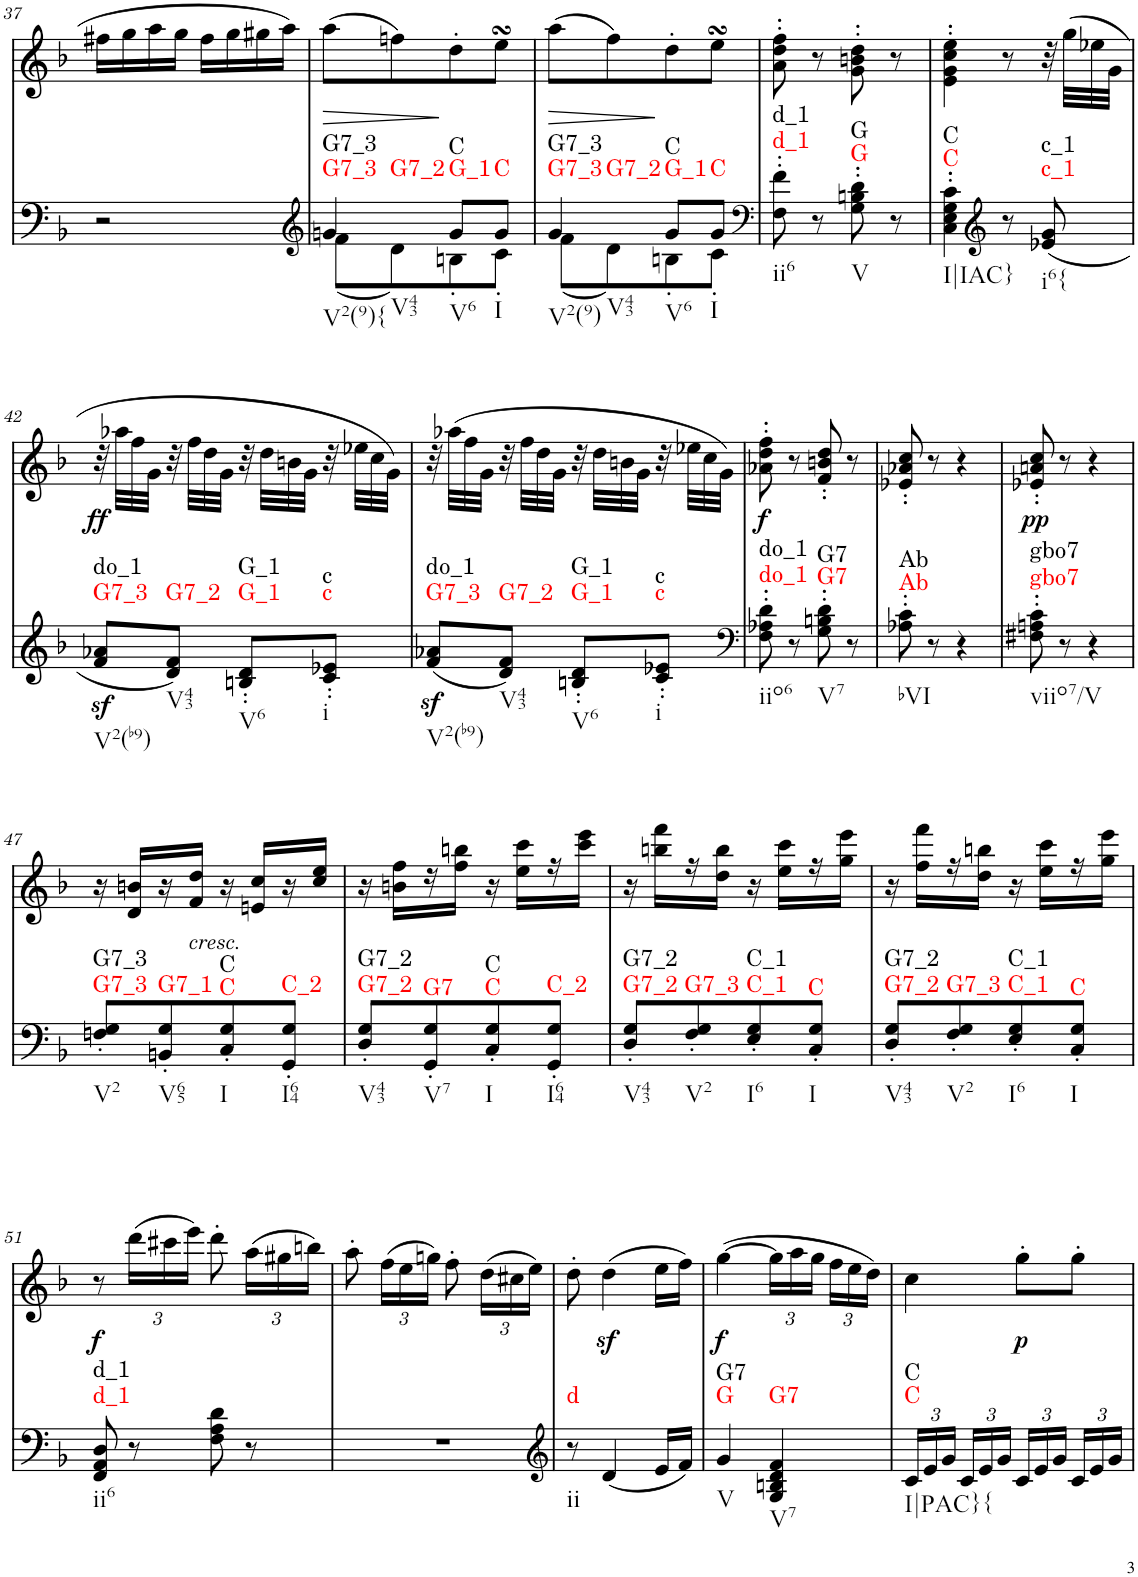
**kern	**dynam	**harte	**kern	**dynam
*part2	*part2	*part2	*part1	*part1
*staff2	*staff2	*	*staff1	*staff1
*I"piano	*	*	*I"piano	*
*I'Pno	*	*	*I'Pno	*
!!LO:PB:g=z
*clefF4	*	*	*clefG2	*
*k[b-]	*	*	*k[b-]	*
*F:	*	*	*F:	*
*M2/4	*	*	*M2/4	*
=37	=37	=37	=37	=37
2r	.	.	16ff#X\LL	.
.	.	.	16gg\	.
.	.	.	16aa\	.
.	.	.	16gg\JJ	.
.	.	.	16ff#\LL	.
.	.	.	16gg\	.
.	.	.	16gg#X\	.
.	.	.	16aa\JJ	.
=38	=38	=38	=38	=38
*clefG2	*	*	*	*
*^	*	*	*	*
!	!	!	!LO:H:n=1:kt=G7_3	!	!LO:HP:b
!	!	!	!LO:H:n=2:kt=G7_3	!	!
!	!	!	!LO:H:n=3:kt=G7_2	!	!
4gn/	(8f\L	.	N N N	(8aa\L	>
.	8d\)	.	.	8ffn\)	.
!	!	!	!LO:H:n=1:kt=G_1	!	!
!	!	!	!LO:H:n=2:kt=C	!	!
8g/L	8Bn'\	.	N N	8dd'\	]
!	!	!	!LO:H:kt=C	!	!
8g/J	8c'\J	.	N	8eesSsS\J	.
=39	=39	=39	=39	=39	=39
!	!	!	!LO:H:n=1:kt=G7_3	!	!LO:HP:b
!	!	!	!LO:H:n=2:kt=G7_3	!	!
!	!	!	!LO:H:n=3:kt=G7_2	!	!
4g/	(8f\L	.	N N N	(8aa\L	>
.	8d\)	.	.	8ff\)	.
!	!	!	!LO:H:n=1:kt=G_1	!	!
!	!	!	!LO:H:n=2:kt=C	!	!
8g/L	8Bn'\	.	N N	8dd'\	]
!	!	!	!LO:H:kt=C	!	!
8g/J	8c'\J	.	N	8eesSsS\J	.
*v	*v	*	*	*	*
=40	=40	=40	=40	=40
*clefF4	*	*	*	*
*^	*	*	*	*
!	!	!	!LO:H:n=1:kt=d_1	!	!
!	!	!	!LO:H:n=2:kt=d_1	!	!
*v	*v	*	*	*	*
8F\' 8f\'	.	N N	8a\' 8dd\' 8ff\'	.
8r	.	.	8r	.
!	!	!LO:H:n=1:kt=G	!	!
!	!	!LO:H:n=2:kt=G	!	!
8G\' 8Bn\' 8d\'	.	N N	8g\' 8bn\' 8dd\'	.
8r	.	.	8r	.
=41	=41	=41	=41	=41
!	!	!LO:H:n=1:kt=C	!	!
!	!	!LO:H:n=2:kt=C	!	!
4C\' 4E\' 4G\' 4c\'	.	N N	4e\' 4g\' 4cc\' 4ee\'	.
*clefG2	*	*	*	*
8r	.	.	8r	.
!	!	!LO:H:n=1:kt=c_1	!	!
!	!	!LO:H:n=2:kt=c_1	!	!
(8e-X/ 8g/	.	N N	32r	.
.	.	.	(32gg\LLL	.
.	.	.	32ee-X\	.
.	.	.	32g\JJJ	.
!!LO:LB:g=z
=42	=42	=42	=42	=42
!	!LO:DY:b	!LO:H:n=1:kt=G7_3	!	!LO:DY:b
!	!	!LO:H:n=2:kt=do_1	!	!
8f/ 8a-X/L	sf	N N	32r	ff
.	.	.	32aa-X\LLL	.
.	.	.	32ff\	.
.	.	.	32g\JJJ	.
!	!	!LO:H:kt=G7_2	!	!
8d/ 8f/J)	.	N	32r	.
.	.	.	32ff\LLL	.
.	.	.	32dd\	.
.	.	.	32g\JJJ	.
!	!	!LO:H:n=1:kt=G_1	!	!
!	!	!LO:H:n=2:kt=G_1	!	!
8Bn/' 8d/'L	.	N N	32r	.
.	.	.	32dd\LLL	.
.	.	.	32bn\	.
.	.	.	32g\JJJ	.
!	!	!LO:H:n=1:kt=c	!	!
!	!	!LO:H:n=2:kt=c	!	!
8c/' 8e-X/'J	.	N N	32r	.
.	.	.	32ee-X\LLL	.
.	.	.	32cc\	.
.	.	.	32g\JJJ)	.
=43	=43	=43	=43	=43
!	!LO:DY:b	!LO:H:n=1:kt=G7_3	!	!
!	!	!LO:H:n=2:kt=do_1	!	!
(8f/ 8a-X/L	sf	N N	32r	.
.	.	.	(32aa-X\LLL	.
.	.	.	32ff\	.
.	.	.	32g\JJJ	.
!	!	!LO:H:kt=G7_2	!	!
8d/ 8f/J)	.	N	32r	.
.	.	.	32ff\LLL	.
.	.	.	32dd\	.
.	.	.	32g\JJJ	.
!	!	!LO:H:n=1:kt=G_1	!	!
!	!	!LO:H:n=2:kt=G_1	!	!
8Bn/' 8d/'L	.	N N	32r	.
.	.	.	32dd\LLL	.
.	.	.	32bn\	.
.	.	.	32g\JJJ	.
!	!	!LO:H:n=1:kt=c	!	!
!	!	!LO:H:n=2:kt=c	!	!
8c/' 8e-X/'J	.	N N	32r	.
.	.	.	32ee-X\LLL	.
.	.	.	32cc\	.
.	.	.	32g\JJJ)	.
=44	=44	=44	=44	=44
*clefF4	*	*	*	*
!	!	!LO:H:n=1:kt=do_1	!	!LO:DY:b
!	!	!LO:H:n=2:kt=do_1	!	!
8F\' 8A-X\' 8d\'	.	N N	8a-X\' 8dd\' 8ff\'	f
8r	.	.	8r	.
!	!	!LO:H:n=1:kt=G7	!	!
!	!	!LO:H:n=2:kt=G7	!	!
8G\' 8Bn\' 8d\'	.	N N	8f/' 8bn/' 8dd/'	.
8r	.	.	8r	.
=45	=45	=45	=45	=45
!	!	!LO:H:n=1:kt=Ab	!	!
!	!	!LO:H:n=2:kt=Ab	!	!
8A-X\' 8c\'	.	N N	8e-X/' 8a-X/' 8cc/'	.
8r	.	.	8r	.
4r	.	.	4r	.
=46	=46	=46	=46	=46
!	!	!LO:H:n=1:kt=gbo7	!	!LO:DY:b
!	!	!LO:H:n=2:kt=gbo7	!	!
8F#X\' 8An\' 8c\'	.	N N	8e-X/' 8an/' 8cc/'	pp
8r	.	.	8r	.
4r	.	.	4r	.
!!LO:LB:g=z
=47	=47	=47	=47	=47
!	!	!LO:H:n=1:kt=G7_3	!	!
!	!	!LO:H:n=2:kt=G7_3	!	!
8Fn/'< 8G/'<L	.	N N	16r	.
.	.	.	16d/ 16bn/LL	.
!	!	!LO:H:kt=G7_1	!	!
8BBn/'< 8G/'<	.	N	16r	.
!	!	!	!LO:TX:b:i:t=cresc.	!
.	.	.	16f/ 16dd/JJ	.
!	!	!LO:H:n=1:kt=C	!	!
!	!	!LO:H:n=2:kt=C	!	!
8C/'< 8G/'<	.	N N	16r	.
.	.	.	16en/ 16cc/LL	.
!	!	!LO:H:kt=C_2	!	!
8GG/'< 8G/'<J	.	N	16r	.
.	.	.	16cc/ 16ee/JJ	.
=48	=48	=48	=48	=48
!	!	!LO:H:n=1:kt=G7_2	!	!
!	!	!LO:H:n=2:kt=G7_2	!	!
8D/'< 8G/'<L	.	N N	16r	.
.	.	.	16bn\ 16ff\LL	.
!	!	!LO:H:kt=G7	!	!
8GG/'< 8G/'<	.	N	16r	.
.	.	.	16ff\ 16bbn\JJ	.
!	!	!LO:H:n=1:kt=C	!	!
!	!	!LO:H:n=2:kt=C	!	!
8C/'< 8G/'<	.	N N	16r	.
.	.	.	16ee\ 16ccc\LL	.
!	!	!LO:H:kt=C_2	!	!
8GG/'< 8G/'<J	.	N	16r	.
.	.	.	16ccc\ 16eee\JJ	.
=49	=49	=49	=49	=49
!	!	!LO:H:n=1:kt=G7_2	!	!
!	!	!LO:H:n=2:kt=G7_2	!	!
8D/'< 8G/'<L	.	N N	16r	.
.	.	.	16bbn\ 16fff\LL	.
!	!	!LO:H:kt=G7_3	!	!
8F/'< 8G/'<	.	N	16r	.
.	.	.	16dd\ 16bb\JJ	.
!	!	!LO:H:n=1:kt=C_1	!	!
!	!	!LO:H:n=2:kt=C_1	!	!
8E/'< 8G/'<	.	N N	16r	.
.	.	.	16ee\ 16ccc\LL	.
!	!	!LO:H:kt=C	!	!
8C/'< 8G/'<J	.	N	16r	.
.	.	.	16gg\ 16eee\JJ	.
=50	=50	=50	=50	=50
!	!	!LO:H:n=1:kt=G7_2	!	!
!	!	!LO:H:n=2:kt=G7_2	!	!
8D/' 8G/'L	.	N N	16r	.
.	.	.	16ff\ 16fff\LL	.
!	!	!LO:H:kt=G7_3	!	!
8F/' 8G/'	.	N	16r	.
.	.	.	16dd\ 16bbn\JJ	.
!	!	!LO:H:n=1:kt=C_1	!	!
!	!	!LO:H:n=2:kt=C_1	!	!
8E/' 8G/'	.	N N	16r	.
.	.	.	16ee\ 16ccc\LL	.
!	!	!LO:H:kt=C	!	!
8C/' 8G/'J	.	N	16r	.
.	.	.	16gg\ 16eee\JJ	.
!!LO:LB:g=z
=51	=51	=51	=51	=51
!	!	!LO:H:n=1:kt=d_1	!	!LO:DY:b
!	!	!LO:H:n=2:kt=d_1	!	!
8FF/ 8AA/ 8D/	.	N N	8r	f
*	*	*	*Xbrackettup	*
8r	.	.	(24ddd\LL	.
.	.	.	24ccc#X\	.
.	.	.	24eee\JJ)	.
8F\ 8A\ 8d\	.	.	8ddd'\	.
8r	.	.	(24aa\LL	.
.	.	.	24gg#X\	.
.	.	.	24bbn\JJ)	.
=52	=52	=52	=52	=52
2r	.	.	8aa'\	.
.	.	.	(24ff\LL	.
.	.	.	24ee\	.
.	.	.	24ggn\JJ)	.
.	.	.	8ff'\	.
.	.	.	(24dd\LL	.
.	.	.	24cc#X\	.
.	.	.	24ee\JJ)	.
=53	=53	=53	=53	=53
*clefG2	*	*	*	*
!	!	!LO:H:kt=d	!	!
8r	.	N	8dd'\	.
(4d/	.	.	(4ddz<\	.
16e/LL	.	.	16ee\LL	.
16f/JJ)	.	.	16ff\JJ)	.
=54	=54	=54	=54	=54
!	!	!LO:H:n=1:kt=G	!	!LO:DY:b
!	!	!LO:H:n=2:kt=G7	!	!
4g/	.	N N	([4gg\	f
!	!	!LO:H:kt=G7	!	!
4G/ 4Bn/ 4d/ 4f/	.	N	24gg\LL]	.
.	.	.	24aa\	.
.	.	.	24gg\JJ	.
.	.	.	24ff\LL	.
.	.	.	24ee\	.
.	.	.	24dd\JJ)	.
=55	=55	=55	=55	=55
*Xbrackettup	*	*	*	*
!	!	!LO:H:n=1:kt=C	!	!
!	!	!LO:H:n=2:kt=C	!	!
24c/LL	.	N N	4cc\	.
24e/	.	.	.	.
24g/JJ	.	.	.	.
24c/LL	.	.	.	.
24e/	.	.	.	.
24g/JJ	.	.	.	.
!	!	!	!	!LO:DY:b
24c/LL	.	.	8gg'\L	p
24e/	.	.	.	.
24g/JJ	.	.	.	.
24c/LL	.	.	8gg'\J	.
24e/	.	.	.	.
24g/JJ	.	.	.	.
=	=	=	=	=
*-	*-	*-	*-	*-
